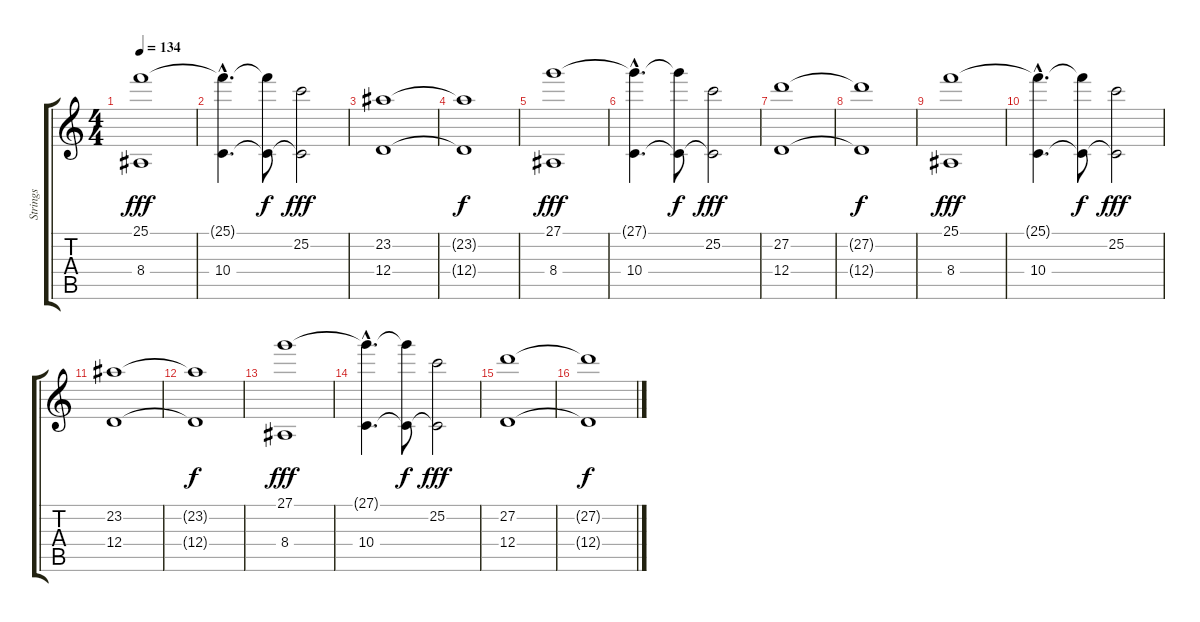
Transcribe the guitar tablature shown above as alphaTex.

\track ("Strings" "Strings") {instrument stringensemble1}
\staff {score tabs}
\tuning (E4 B3 G3 D3 A2 E2) {hide}
\ts (4 4)
\tempo 134
\clef g2
\ks c
(25.1 8.4).1{dy fff} |
(25.1{hac t} 10.4{hac}).4{d} (25.1{t} 10.4{t}).8{dy f} (25.2 10.4{t}).2{dy fff volume 3} |
(23.2 12.4).1{volume 7} |
(23.2{t} 12.4{t}).1{dy f} |
(27.1 8.4).1{dy fff volume 6} |
(27.1{hac t} 10.4{hac}).4{d} (27.1{t} 10.4{t}).8{dy f} (25.2 10.4{t}).2{dy fff} |
(27.2 12.4).1 |
(27.2{t} 12.4{t}).1{dy f} |
(25.1 8.4).1{dy fff} |
(25.1{hac t} 10.4{hac}).4{d} (25.1{t} 10.4{t}).8{dy f} (25.2 10.4{t}).2{dy fff volume 3} |
(23.2 12.4).1{volume 7} |
(23.2{t} 12.4{t}).1{dy f} |
(27.1 8.4).1{dy fff volume 6} |
(27.1{hac t} 10.4{hac}).4{d} (27.1{t} 10.4{t}).8{dy f} (25.2 10.4{t}).2{dy fff} |
(27.2 12.4).1 |
(27.2{t} 12.4{t}).1{dy f}
